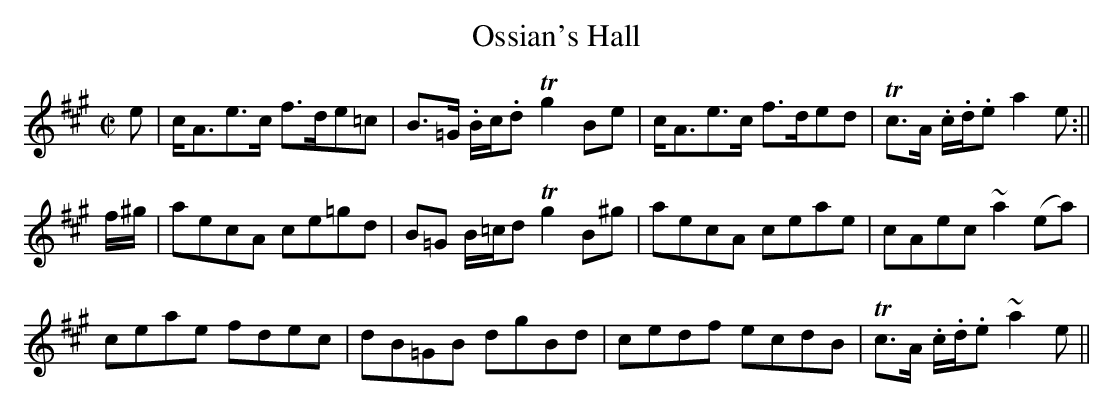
X:1
T:Ossian's Hall
M:C|
L:1/8
K:A
e|c<Ae>c f>de=c|B>=G .B/=.c/.d Tg2 Be|c<Ae>c f>ded|Tc>A .c/.d/.e a2e:||
f/^g/|aecA ce=gd|B=G B/=c/d Tg2 B^g|aecA ceae|cAec ~a2 (ea)|
ceae fdec|dB=GB dgBd|cedf ecdB|Tc>A .c/.d/.e ~a2 e||
